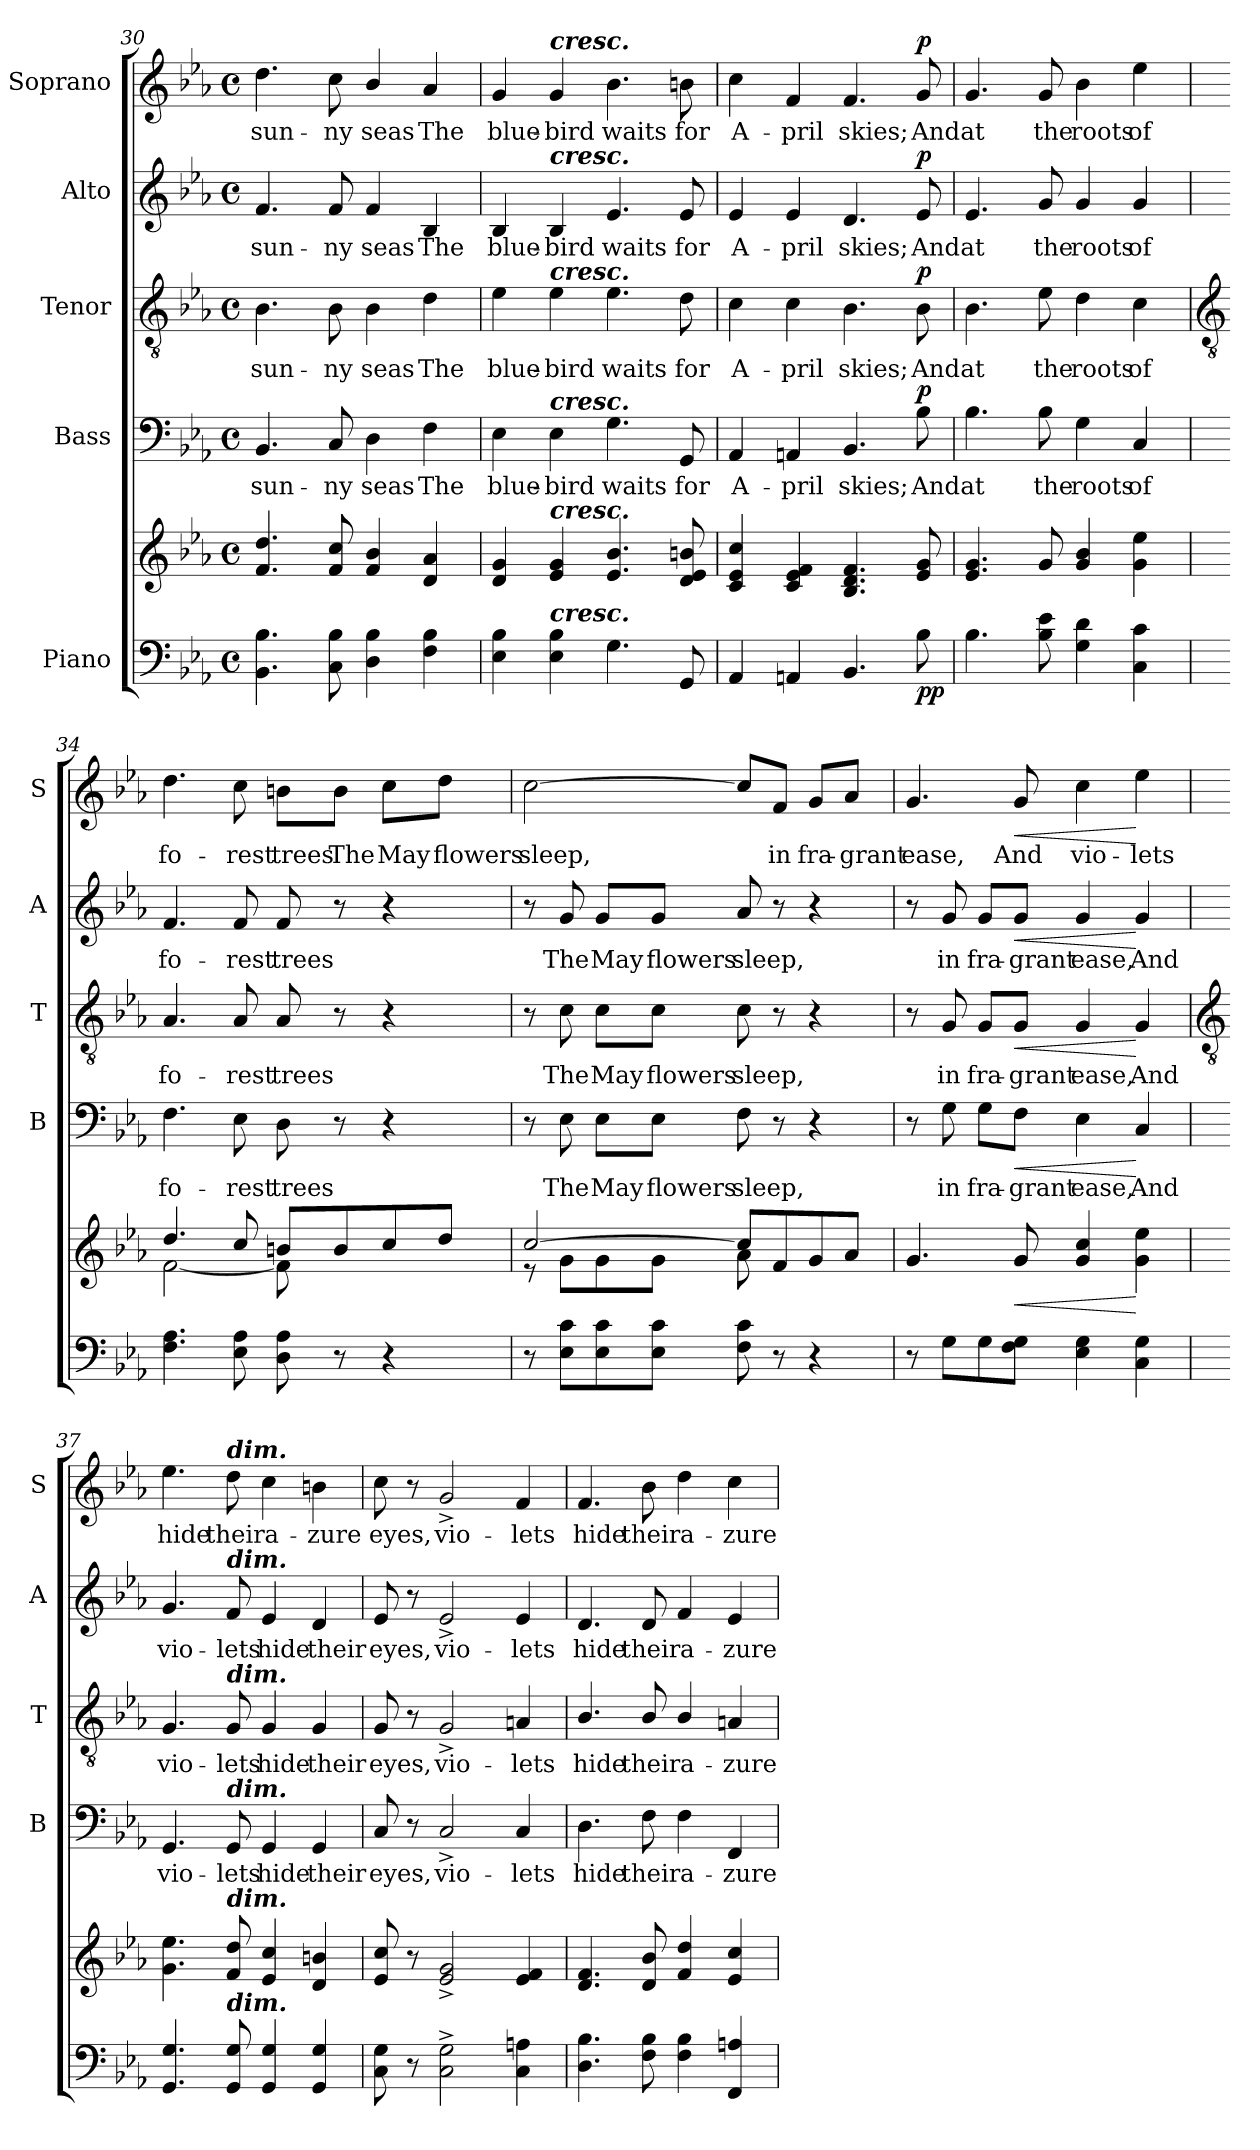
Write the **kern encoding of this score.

**kern	**kern	**dynam	**kern	**text	**dynam	**kern	**text	**dynam	**kern	**text	**dynam	**kern	**text	**dynam
*part5	*part5	*part5	*part4	*part4	*part4	*part3	*part3	*part3	*part2	*part2	*part2	*part1	*part1	*part1
*staff6	*staff5	*staff5/6	*staff4	*staff4	*staff4	*staff3	*staff3	*staff3	*staff2	*staff2	*staff2	*staff1	*staff1	*staff1
*I"Piano	*	*	*I"Bass	*	*	*I"Tenor	*	*	*I"Alto	*	*	*I"Soprano	*	*
*	*	*	*I'B	*	*	*I'T	*	*	*I'A	*	*	*I'S	*	*
*clefF4	*clefG2	*	*clefF4	*	*	*clefGv2	*	*	*clefG2	*	*	*clefG2	*	*
*k[b-e-a-]	*k[b-e-a-]	*	*k[b-e-a-]	*	*	*k[b-e-a-]	*	*	*k[b-e-a-]	*	*	*k[b-e-a-]	*	*
*E-:	*E-:	*	*E-:	*	*	*E-:	*	*	*E-:	*	*	*E-:	*	*
*M4/4	*M4/4	*	*M4/4	*	*	*M4/4	*	*	*M4/4	*	*	*M4/4	*	*
*met(c)	*met(c)	*	*met(c)	*	*	*met(c)	*	*	*met(c)	*	*	*met(c)	*	*
=30	=30	=30	=30	=30	=30	=30	=30	=30	=30	=30	=30	=30	=30	=30
*	*^	*	*	*	*	*	*	*	*	*	*	*	*	*
!	!	!	!	!	!LO:LY:b	!	!	!LO:LY:b	!	!	!LO:LY:b	!	!	!LO:LY:b	!
4.BB- 4.B-	4.f 4.dd	1ryy	.	4.BB-	sun-	.	4.B-	sun-	.	4.f	sun-	.	4.dd	sun-	.
!	!	!	!	!	!LO:LY:b	!	!	!LO:LY:b	!	!	!LO:LY:b	!	!	!LO:LY:b	!
8C 8B-	8f 8cc	.	.	8C	-ny	.	8B-	-ny	.	8f	-ny	.	8cc	-ny	.
!	!	!	!	!	!LO:LY:b	!	!	!LO:LY:b	!	!	!LO:LY:b	!	!	!LO:LY:b	!
4D 4B-	4f/ 4b-/	.	.	4D	seas	.	4B-	seas	.	4f	seas	.	4b-/	seas	.
!	!	!	!	!	!LO:LY:b	!	!	!LO:LY:b	!	!	!LO:LY:b	!	!	!LO:LY:b	!
4F 4B-	4d 4a-	.	.	4F	The	.	4d	The	.	4B-	The	.	4a-	The	.
=31	=31	=31	=31	=31	=31	=31	=31	=31	=31	=31	=31	=31	=31	=31	=31
!	!	!	!	!	!LO:LY:b	!	!	!LO:LY:b	!	!	!LO:LY:b	!	!	!LO:LY:b	!
4E- 4B-	4d 4g	1ryy	.	4E-	blue-	.	4e-	blue-	.	4B-	blue-	.	4g	blue-	.
!	!	!	!	!	!	!	!	!	!	!	!	!	!LO:TX:a:Bi:t=cresc.	!	!
!	!	!	!	!	!	!	!	!	!	!LO:TX:a:Bi:t=cresc.	!	!	!	!	!
!	!	!	!	!	!	!	!LO:TX:a:Bi:t=cresc.	!	!	!	!	!	!	!	!
!	!	!	!	!LO:TX:a:Bi:t=cresc.	!	!	!	!	!	!	!	!	!	!	!
!	!LO:TX:a:Bi:t=cresc.	!	!	!	!	!	!	!	!	!	!	!	!	!	!
!LO:TX:a:Bi:t=cresc.	!	!	!	!	!	!	!	!	!	!	!	!	!	!	!
!	!	!	!	!	!LO:LY:b	!	!	!LO:LY:b	!	!	!LO:LY:b	!	!	!LO:LY:b	!
4E- 4B-	4e- 4g	.	.	4E-	-bird	.	4e-	-bird	.	4B-	-bird	.	4g	-bird	.
!	!	!	!	!	!LO:LY:b	!	!	!LO:LY:b	!	!	!LO:LY:b	!	!	!LO:LY:b	!
4.G	4.e- 4.b-	.	.	4.G	waits	.	4.e-	waits	.	4.e-	waits	.	4.b-	waits	.
!	!	!	!	!	!LO:LY:b	!	!	!LO:LY:b	!	!	!LO:LY:b	!	!	!LO:LY:b	!
8GG	8d 8e- 8bn	.	.	8GG	for	.	8d	for	.	8e-	for	.	8bn	for	.
=32	=32	=32	=32	=32	=32	=32	=32	=32	=32	=32	=32	=32	=32	=32	=32
!	!	!	!	!	!LO:LY:b	!	!	!LO:LY:b	!	!	!LO:LY:b	!	!	!LO:LY:b	!
4AA-	4c 4e- 4cc	1ryy	.	4AA-	A-	.	4c	A-	.	4e-	A-	.	4cc	A-	.
!	!	!	!	!	!LO:LY:b	!	!	!LO:LY:b	!	!	!LO:LY:b	!	!	!LO:LY:b	!
4AAn	4c 4e- 4f	.	.	4AAn	-pril	.	4c	-pril	.	4e-	-pril	.	4f	-pril	.
!	!	!	!	!	!LO:LY:b	!	!	!LO:LY:b	!	!	!LO:LY:b	!	!	!LO:LY:b	!
4.BB-/	4.B- 4.d 4.f	.	.	4.BB-	skies;	.	4.B-	skies;	.	4.d	skies;	.	4.f	skies;	.
!	!	!	!LO:DY:b=2	!	!LO:LY:b	!	!	!LO:LY:b	!	!	!LO:LY:b	!	!	!LO:LY:b	!
!	!	!	!LO:DY:n=1:b	!	!	!LO:DY:b	!	!	!LO:DY:b	!	!	!LO:DY:b	!	!	!LO:DY:b
8B-\	8e- 8g	.	p p	8B-	And	p	8B-	And	p	8e-	And	p	8g	And	p
=33	=33	=33	=33	=33	=33	=33	=33	=33	=33	=33	=33	=33	=33	=33	=33
!	!	!	!	!	!LO:LY:b	!	!	!LO:LY:b	!	!	!LO:LY:b	!	!	!LO:LY:b	!
4.B-	4.e- 4.g	1ryy	.	4.B-	at	.	4.B-	at	.	4.e-	at	.	4.g	at	.
!	!	!	!	!	!LO:LY:b	!	!	!LO:LY:b	!	!	!LO:LY:b	!	!	!LO:LY:b	!
8B- 8e-	8g	.	.	8B-	the	.	8e-	the	.	8g	the	.	8g	the	.
!	!	!	!	!	!LO:LY:b	!	!	!LO:LY:b	!	!	!LO:LY:b	!	!	!LO:LY:b	!
4G 4d	4g 4b-	.	.	4G	roots	.	4d	roots	.	4g	roots	.	4b-	roots	.
!	!	!	!	!	!LO:LY:b	!	!	!LO:LY:b	!	!	!LO:LY:b	!	!	!LO:LY:b	!
4C 4c	4g\ 4ee-\	.	.	4C	of	.	4c	of	.	4g	of	.	4ee-	of	.
!!LO:LB:g=z
=34	=34	=34	=34	=34	=34	=34	=34	=34	=34	=34	=34	=34	=34	=34	=34
*	*	*	*	*	*	*	*clefGv2	*	*	*	*	*	*	*	*
!	!	!	!	!	!LO:LY:b	!	!	!LO:LY:b	!	!	!LO:LY:b	!	!	!LO:LY:b	!
4.F 4.A-	4.dd/	[2f\	.	4.F	fo-	.	4.A-	fo-	.	4.f	fo-	.	4.dd	fo-	.
!	!	!	!	!	!LO:LY:b	!	!	!LO:LY:b	!	!	!LO:LY:b	!	!	!LO:LY:b	!
8E- 8A-	8cc/	.	.	8E-	-rest	.	8A-	-rest	.	8f	-rest	.	8cc	-rest	.
!	!	!	!	!	!LO:LY:b	!	!	!LO:LY:b	!	!	!LO:LY:b	!	!	!LO:LY:b	!
8D 8A-	8bn/L	8f\]	.	8D	trees	.	8A-	trees	.	8f	trees	.	8bn\L	trees	.
!	!	!	!	!	!	!	!	!	!	!	!	!	!	!LO:LY:b	!
8r	8b/	8ryy	.	8r	.	.	8r	.	.	8r	.	.	8b\J	The	.
!	!	!	!	!	!	!	!	!	!	!	!	!	!	!LO:LY:b	!
4r	8cc/	4ryy	.	4r	.	.	4r	.	.	4r	.	.	8cc\L	May	.
!	!	!	!	!	!	!	!	!	!	!	!	!	!	!LO:LY:b	!
.	8dd/J	.	.	.	.	.	.	.	.	.	.	.	8dd\J	flowers	.
=35	=35	=35	=35	=35	=35	=35	=35	=35	=35	=35	=35	=35	=35	=35	=35
!	!	!	!	!	!	!	!	!	!	!	!	!	!	!LO:LY:b	!
8r	[2cc/	8r	.	8r	.	.	8r	.	.	8r	.	.	[2cc	sleep,	.
!	!	!	!	!	!LO:LY:b	!	!	!LO:LY:b	!	!	!LO:LY:b	!	!	!	!
8E- 8cL	.	8g\L	.	8E-	The	.	8c	The	.	8g	The	.	.	.	.
!	!	!	!	!	!LO:LY:b	!	!	!LO:LY:b	!	!	!LO:LY:b	!	!	!	!
8E- 8c	.	8g\	.	8E-\L	May	.	8c\L	May	.	8g/L	May	.	.	.	.
!	!	!	!	!	!LO:LY:b	!	!	!LO:LY:b	!	!	!LO:LY:b	!	!	!	!
8E- 8cJ	.	8g\J	.	8E-\J	flowers	.	8c\J	flowers	.	8g/J	flowers	.	.	.	.
!	!	!	!	!	!LO:LY:b	!	!	!LO:LY:b	!	!	!LO:LY:b	!	!	!	!
8F 8c	8cc/L]	8a-\	.	8F	sleep,	.	8c	sleep,	.	8a-	sleep,	.	8cc/L]	.	.
!	!	!	!	!	!	!	!	!	!	!	!	!	!	!LO:LY:b	!
8r	8f/	8ryy	.	8r	.	.	8r	.	.	8r	.	.	8f/J	in	.
!	!	!	!	!	!	!	!	!	!	!	!	!	!	!LO:LY:b	!
4r	8g/	4ryy	.	4r	.	.	4r	.	.	4r	.	.	8g/L	fra-	.
!	!	!	!	!	!	!	!	!	!	!	!	!	!	!LO:LY:b	!
.	8a-/J	.	.	.	.	.	.	.	.	.	.	.	8a-/J	-grant	.
=36	=36	=36	=36	=36	=36	=36	=36	=36	=36	=36	=36	=36	=36	=36	=36
!	!	!	!	!	!	!	!	!	!	!	!	!	!	!LO:LY:b	!
8r	4.g/	1ryy	.	8r	.	.	8r	.	.	8r	.	.	4.g	ease,	.
!	!	!	!	!	!LO:LY:b	!	!	!LO:LY:b	!	!	!LO:LY:b	!	!	!	!
8GL	.	.	.	8G	in	.	8G	in	.	8g	in	.	.	.	.
!	!	!	!	!	!LO:LY:b	!	!	!LO:LY:b	!	!	!LO:LY:b	!	!	!	!
8G	.	.	.	8G\L	fra-	.	8G/L	fra-	.	8g/L	fra-	.	.	.	.
!	!	!	!LO:HP:b	!	!LO:LY:b	!LO:HP:b	!	!LO:LY:b	!LO:HP:b	!	!LO:LY:b	!LO:HP:b	!	!LO:LY:b	!LO:HP:b
8F 8GJ	8g/	.	<	8F\J	-grant	<	8G/J	-grant	<	8g/J	-grant	<	8g	And	<
!	!	!	!	!	!LO:LY:b	!	!	!LO:LY:b	!	!	!LO:LY:b	!	!	!LO:LY:b	!
4E- 4G	4g/ 4cc/	.	.	4E-	ease,	.	4G	ease,	.	4g	ease,	.	4cc	vio-	.
!	!	!	!	!	!LO:LY:b	!	!	!LO:LY:b	!	!	!LO:LY:b	!	!	!LO:LY:b	!
4C 4G	4g\ 4ee-\	.	[	4C	And	[	4G	And	[	4g	And	[	4ee-	-lets	[
*	*v	*v	*	*	*	*	*	*	*	*	*	*	*	*	*
!!LO:LB:g=z
=37	=37	=37	=37	=37	=37	=37	=37	=37	=37	=37	=37	=37	=37	=37
*	*	*	*	*	*	*clefGv2	*	*	*	*	*	*	*	*
!	!	!	!	!LO:LY:b	!	!	!LO:LY:b	!	!	!LO:LY:b	!	!	!LO:LY:b	!
4.GG 4.G	4.g 4.ee-	.	4.GG	vio-	.	4.G	vio-	.	4.g	vio-	.	4.ee-	hide	.
!	!	!	!	!	!	!	!	!	!	!	!	!LO:TX:a:Bi:t=dim.	!	!
!	!	!	!	!	!	!	!	!	!LO:TX:a:Bi:t=dim.	!	!	!	!	!
!	!	!	!	!	!	!LO:TX:a:Bi:t=dim.	!	!	!	!	!	!	!	!
!	!	!	!LO:TX:a:Bi:t=dim.	!	!	!	!	!	!	!	!	!	!	!
!	!LO:TX:a:Bi:t=dim.	!	!	!	!	!	!	!	!	!	!	!	!	!
!LO:TX:a:Bi:t=dim.	!	!	!	!	!	!	!	!	!	!	!	!	!	!
!	!	!	!	!LO:LY:b	!	!	!LO:LY:b	!	!	!LO:LY:b	!	!	!LO:LY:b	!
8GG 8G	8f 8dd	.	8GG	-lets	.	8G	-lets	.	8f	-lets	.	8dd	their	.
!	!	!	!	!LO:LY:b	!	!	!LO:LY:b	!	!	!LO:LY:b	!	!	!LO:LY:b	!
4GG 4G	4e- 4cc	.	4GG	hide	.	4G	hide	.	4e-	hide	.	4cc	a-	.
!	!	!	!	!LO:LY:b	!	!	!LO:LY:b	!	!	!LO:LY:b	!	!	!LO:LY:b	!
4GG 4G	4d 4bn	.	4GG	their	.	4G	their	.	4d	their	.	4bn	-zure	.
=38	=38	=38	=38	=38	=38	=38	=38	=38	=38	=38	=38	=38	=38	=38
!	!	!	!	!LO:LY:b	!	!	!LO:LY:b	!	!	!LO:LY:b	!	!	!LO:LY:b	!
8C 8G	8e- 8cc	.	8C	eyes,	.	8G	eyes,	.	8e-	eyes,	.	8cc	eyes,	.
8r	8r	.	8r	.	.	8r	.	.	8r	.	.	8r	.	.
!	!	!	!	!LO:LY:b	!	!	!LO:LY:b	!	!	!LO:LY:b	!	!	!LO:LY:b	!
2C^ 2G^	2e-^ 2g^	.	2C^	vio-	.	2G^	vio-	.	2e-^	vio-	.	2g^	vio-	.
!	!	!	!	!LO:LY:b	!	!	!LO:LY:b	!	!	!LO:LY:b	!	!	!LO:LY:b	!
4C 4An	4e- 4f	.	4C	-lets	.	4An	-lets	.	4e-	-lets	.	4f	-lets	.
=39	=39	=39	=39	=39	=39	=39	=39	=39	=39	=39	=39	=39	=39	=39
!	!	!	!	!LO:LY:b	!	!	!LO:LY:b	!	!	!LO:LY:b	!	!	!LO:LY:b	!
4.D\ 4.B-\	4.d 4.f	.	4.D	hide	.	4.B-/	hide	.	4.d	hide	.	4.f	hide	.
!	!	!	!	!LO:LY:b	!	!	!LO:LY:b	!	!	!LO:LY:b	!	!	!LO:LY:b	!
8F 8B-	8d 8b-	.	8F	their	.	8B-/	their	.	8d	their	.	8b-	their	.
!	!	!	!	!LO:LY:b	!	!	!LO:LY:b	!	!	!LO:LY:b	!	!	!LO:LY:b	!
4F 4B-	4f 4dd	.	4F	a-	.	4B-/	a-	.	4f	a-	.	4dd	a-	.
!	!	!	!	!LO:LY:b	!	!	!LO:LY:b	!	!	!LO:LY:b	!	!	!LO:LY:b	!
4FF 4An	4e- 4cc	.	4FF	-zure	.	4An	-zure	.	4e-	-zure	.	4cc	-zure	.
=	=	=	=	=	=	=	=	=	=	=	=	=	=	=
*-	*-	*-	*-	*-	*-	*-	*-	*-	*-	*-	*-	*-	*-	*-
